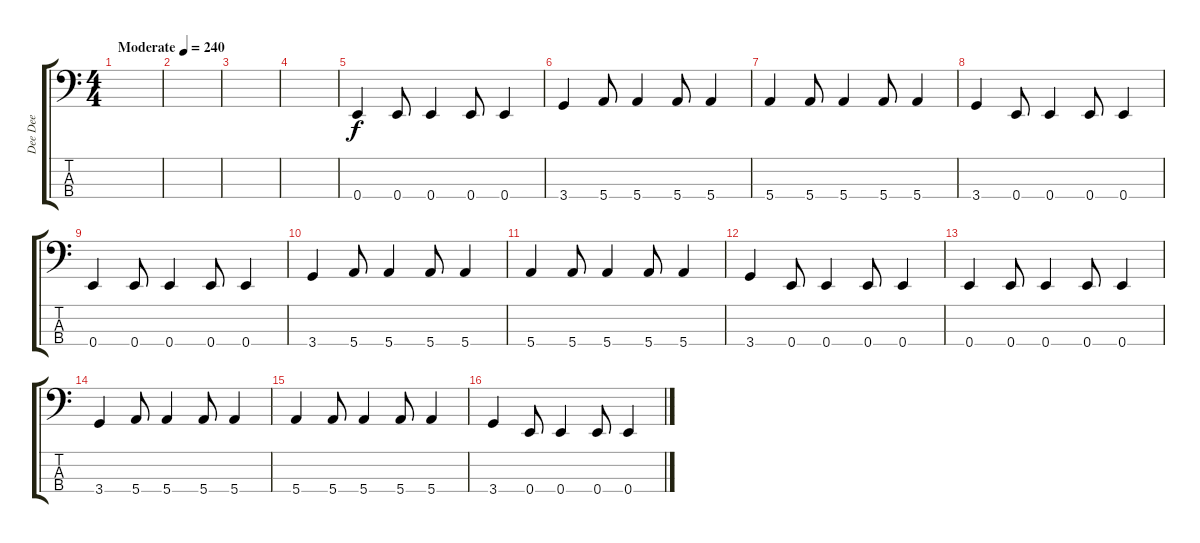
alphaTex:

\track ("Dee Dee" "Dee Dee") {instrument electricbassfinger}
\staff {score tabs}
\tuning (G2 D2 A1 E1) {hide}
\ts (4 4)
\tempo (240 "Moderate")
\clef f4
\ks c
|
|
|
|
0.4.4 0.4.8 0.4.4 0.4.8 0.4.4 |
3.4.4 5.4.8 5.4.4 5.4.8 5.4.4 |
5.4.4 5.4.8 5.4.4 5.4.8 5.4.4 |
3.4.4 0.4.8 0.4.4 0.4.8 0.4.4 |
0.4.4 0.4.8 0.4.4 0.4.8 0.4.4 |
3.4.4 5.4.8 5.4.4 5.4.8 5.4.4 |
5.4.4 5.4.8 5.4.4 5.4.8 5.4.4 |
3.4.4 0.4.8 0.4.4 0.4.8 0.4.4 |
0.4.4 0.4.8 0.4.4 0.4.8 0.4.4 |
3.4.4 5.4.8 5.4.4 5.4.8 5.4.4 |
5.4.4 5.4.8 5.4.4 5.4.8 5.4.4 |
3.4.4 0.4.8 0.4.4 0.4.8 0.4.4
